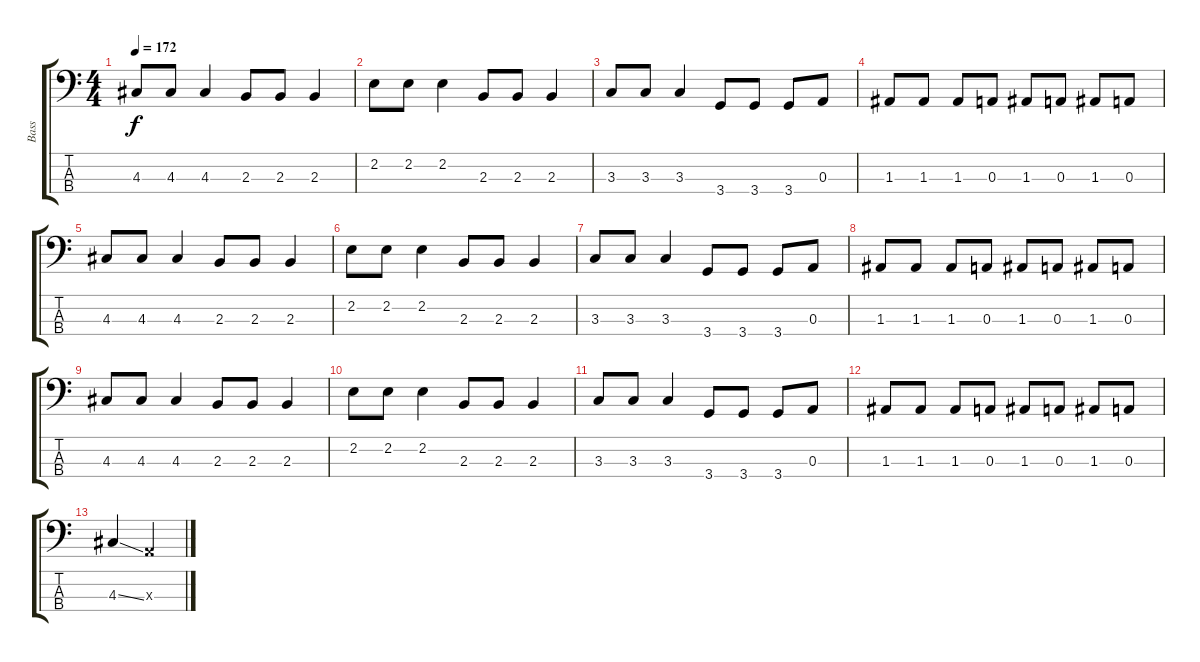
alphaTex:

\track ("Bass" "Bass") {instrument electricbasspick}
\staff {score tabs}
\tuning (G2 D2 A1 E1) {hide}
\ts (4 4)
\tempo 172
\clef f4
\ks c
4.3.8{dy f} 4.3.8 4.3.4 2.3.8 2.3.8 2.3.4 |
2.2.8 2.2.8 2.2.4 2.3.8 2.3.8 2.3.4 |
3.3.8 3.3.8 3.3.4 3.4.8 3.4.8 3.4.8 0.3.8 |
1.3.8 1.3.8 1.3.8 0.3.8 1.3.8 0.3.8 1.3.8 0.3.8 |
4.3.8 4.3.8 4.3.4 2.3.8 2.3.8 2.3.4 |
2.2.8 2.2.8 2.2.4 2.3.8 2.3.8 2.3.4 |
3.3.8 3.3.8 3.3.4 3.4.8 3.4.8 3.4.8 0.3.8 |
1.3.8 1.3.8 1.3.8 0.3.8 1.3.8 0.3.8 1.3.8 0.3.8 |
4.3.8 4.3.8 4.3.4 2.3.8 2.3.8 2.3.4 |
2.2.8 2.2.8 2.2.4 2.3.8 2.3.8 2.3.4 |
3.3.8 3.3.8 3.3.4 3.4.8 3.4.8 3.4.8 0.3.8 |
1.3.8 1.3.8 1.3.8 0.3.8 1.3.8 0.3.8 1.3.8 0.3.8 |
4.3{ss}.4 0.3{x}.4
